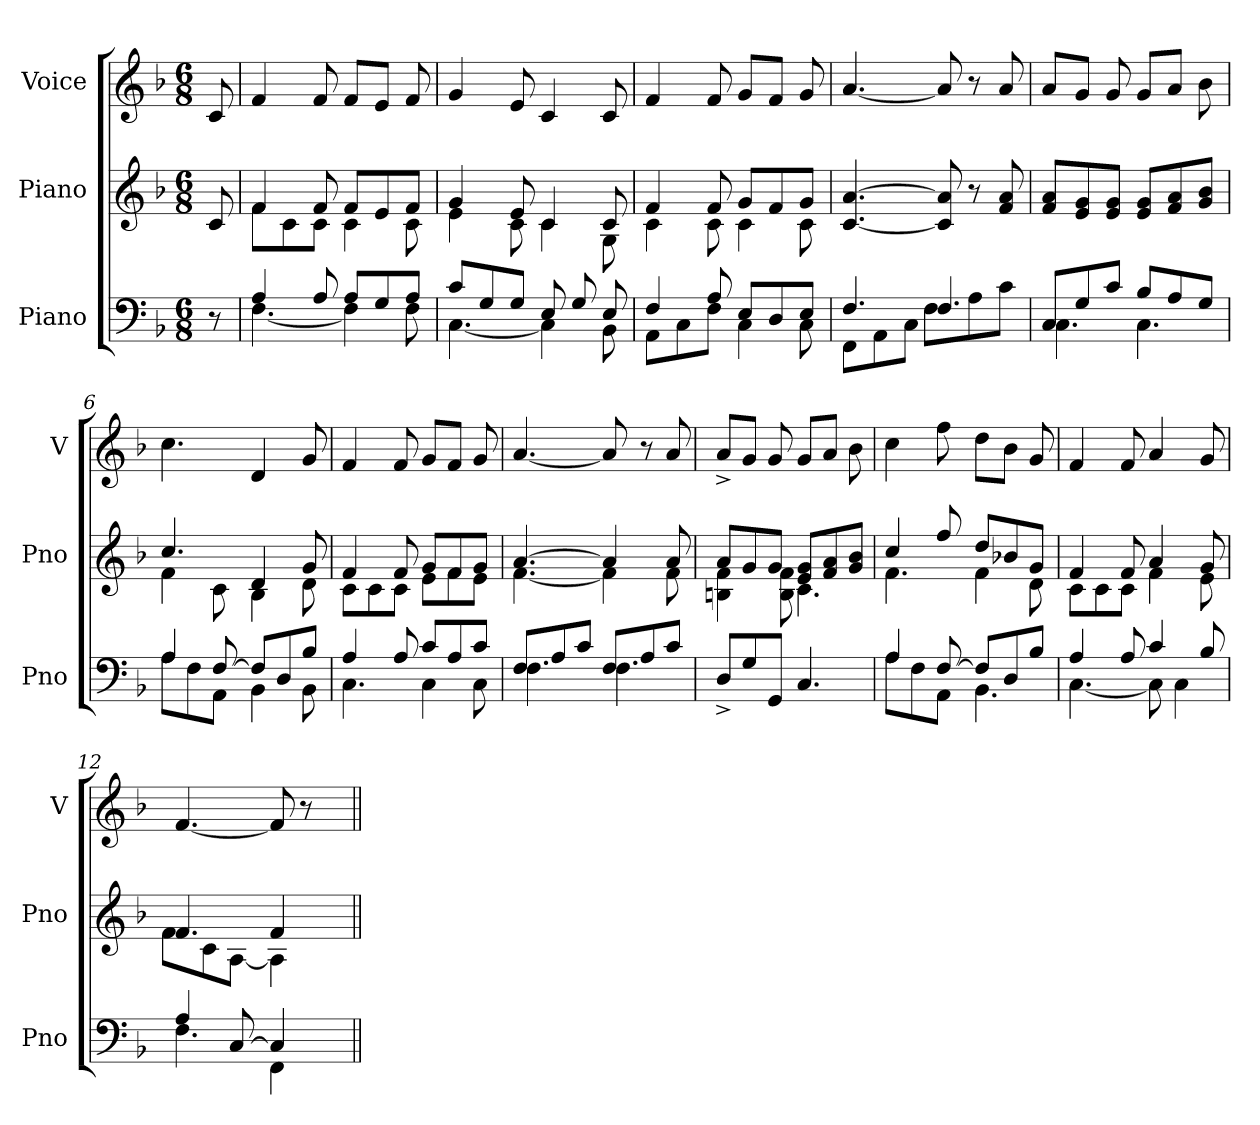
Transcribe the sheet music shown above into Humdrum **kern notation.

**kern	**kern	**kern
*part3	*part2	*part1
*staff3	*staff2	*staff1
*I"Piano	*I"Piano	*I"Voice
*I'Pno	*I'Pno	*I'V
*clefF4	*clefG2	*clefG2
*k[b-]	*k[b-]	*k[b-]
*M6/8	*M6/8	*M6/8
*MM72	*MM72	*MM72
=	=	=
8r	8c/	8c/
=1	=1	=1
*^	*^	*
4A/	[4.F\	4f/	8f\L	4f/
.	.	.	8c\	.
8A/	.	8f/	8c\J	8f/
8A/L	4F\]	8f/L	4c\	8f/L
8G/	.	8e/	.	8e/J
8A/J	8F\	8f/J	8c\	8f/
=2	=2	=2	=2	=2
8c/L	[4.C\	4g/	4e\	4g/
8G/	.	.	.	.
8G/J	.	8e/	8c\	8e/
8E/	4C\]	4c/	4c\	4c/
8G/	.	.	.	.
8E/	8BB-\	8c/	8G\	8c/
=3	=3	=3	=3	=3
4F/	8AA\L	4f/	4c\	4f/
.	8C\	.	.	.
8A/	8F\J	8f/	8c\	8f/
8E/L	4C\	8g/L	4c\	8g/L
8D/	.	8f/	.	8f/J
8E/J	8C\	8g/J	8c\	8g/
*	*	*v	*v	*
=4	=4	=4	=4
4.F/	8FF\L	[4.c/ [4.a/	[4.a/
.	8AA\	.	.
.	8C\J	.	.
4.F/	8F\L	8c/] 8a/]	8a/]
.	8A\	8r	8r
.	8c\J	8f/ 8a/	8a/
!!LO:LB:g=z
=5	=5	=5	=5
8C/L	4.C\	8f/ 8a/L	8a/L
8G/	.	8e/ 8g/	8g/J
8c/J	.	8e/ 8g/J	8g/
8B-/L	4.C\	8e/ 8g/L	8g/L
8A/	.	8f/ 8a/	8a/J
8G/J	.	8g/ 8b-/J	8b-\
=6	=6	=6	=6
*	*	*^	*
4A/	8A\L	4.cc/	4f\	4.cc\
.	8F\	.	.	.
[8F/	8AA\J	.	8c\	.
8F/L]	4BB-\	4d/	4B-\	4d/
8D/	.	.	.	.
8B-/J	8BB-\	8g/	8d\	8g/
=7	=7	=7	=7	=7
4A/	4.C\	4f/	8c\L	4f/
.	.	.	8c\	.
8A/	.	8f/	8c\J	8f/
8c/L	4C\	8g/L	8e\L	8g/L
8A/	.	8f/	8f\	8f/J
8c/J	8C\	8g/J	8e\J	8g/
=8	=8	=8	=8	=8
8F/L	4.F\	[4.a/	[4.f\	[4.a/
8A/	.	.	.	.
8c/J	.	.	.	.
8F/L	4.F\	4a/]	4f\]	8a/]
8A/	.	.	.	8r
8c/J	.	8a/	8f\	8a/
*v	*v	*	*	*
=9	=9	=9	=9
8D^/L	8a/L	4Bn\ 4f\	8a^/L
8G/	8g/	.	8g/J
8GG/J	8g/J	8B\ 8f\	8g/
4.C/	8e/ 8g/L	4.c\	8g/L
.	8f/ 8a/	.	8a/J
.	8g/ 8b-/J	.	8b-\
!!LO:LB:g=z
=10	=10	=10	=10
*^	*	*	*
4A/	8A\L	4cc/	4.f\	4cc\
.	8F\	.	.	.
[8F/	8AA\J	8ff/	.	8ff\
8F/L]	4.BB-\	8dd/L	4f\	8dd\L
8D/	.	8b-X/	.	8b-\J
8B-/J	.	8g/J	8d\	8g/
=11	=11	=11	=11	=11
4A/	[4.C\	4f/	8c\L	4f/
.	.	.	8c\	.
8A/	.	8f/	8c\J	8f/
4c/	8C\]	4a/	4f\	4a/
.	4C\	.	.	.
8B-/	.	8g/	8e\	8g/
=12	=12	=12	=12	=12
4A/	4.F\	4.f/	8f\L	[4.f/
.	.	.	8c\	.
[8C/	.	.	[8A\J	.
4C/]	4FF\	4f/	4A\]	8f/]
.	.	.	.	8r
8ryy	8ryy	8ryy	8ryy	8ryy
*v	*v	*	*	*
*	*v	*v	*
=||	=||	=||
*-	*-	*-
